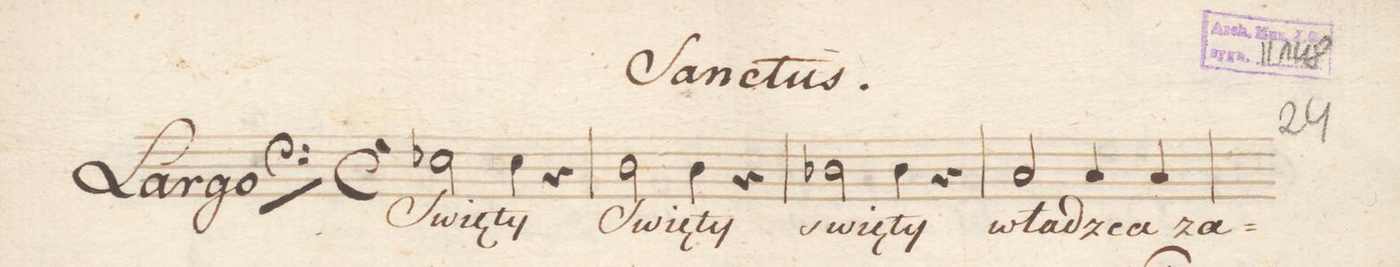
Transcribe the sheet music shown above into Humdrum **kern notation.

**kern	**text	**dynam
*I"Basso.	*	*
*clefF4	*	*
*k[]	*	*
*met(c)	*	*
*M4/4	*	*
*2\right	*	*
2E-X\	Swię-	.
4E-\	-ty	.
4r	.	.
=2	=2	=2
2D\	Swię-	.
4D\	-ty	.
4r	.	.
=3	=3	=3
2D-X\	swię-	.
4D-\	-ty	.
4r	.	.
=4	=4	=4
2C/	wła-	.
4C/	-dzca	.
4C/	za-	.
=5	=5	=5
*-	*-	*-
